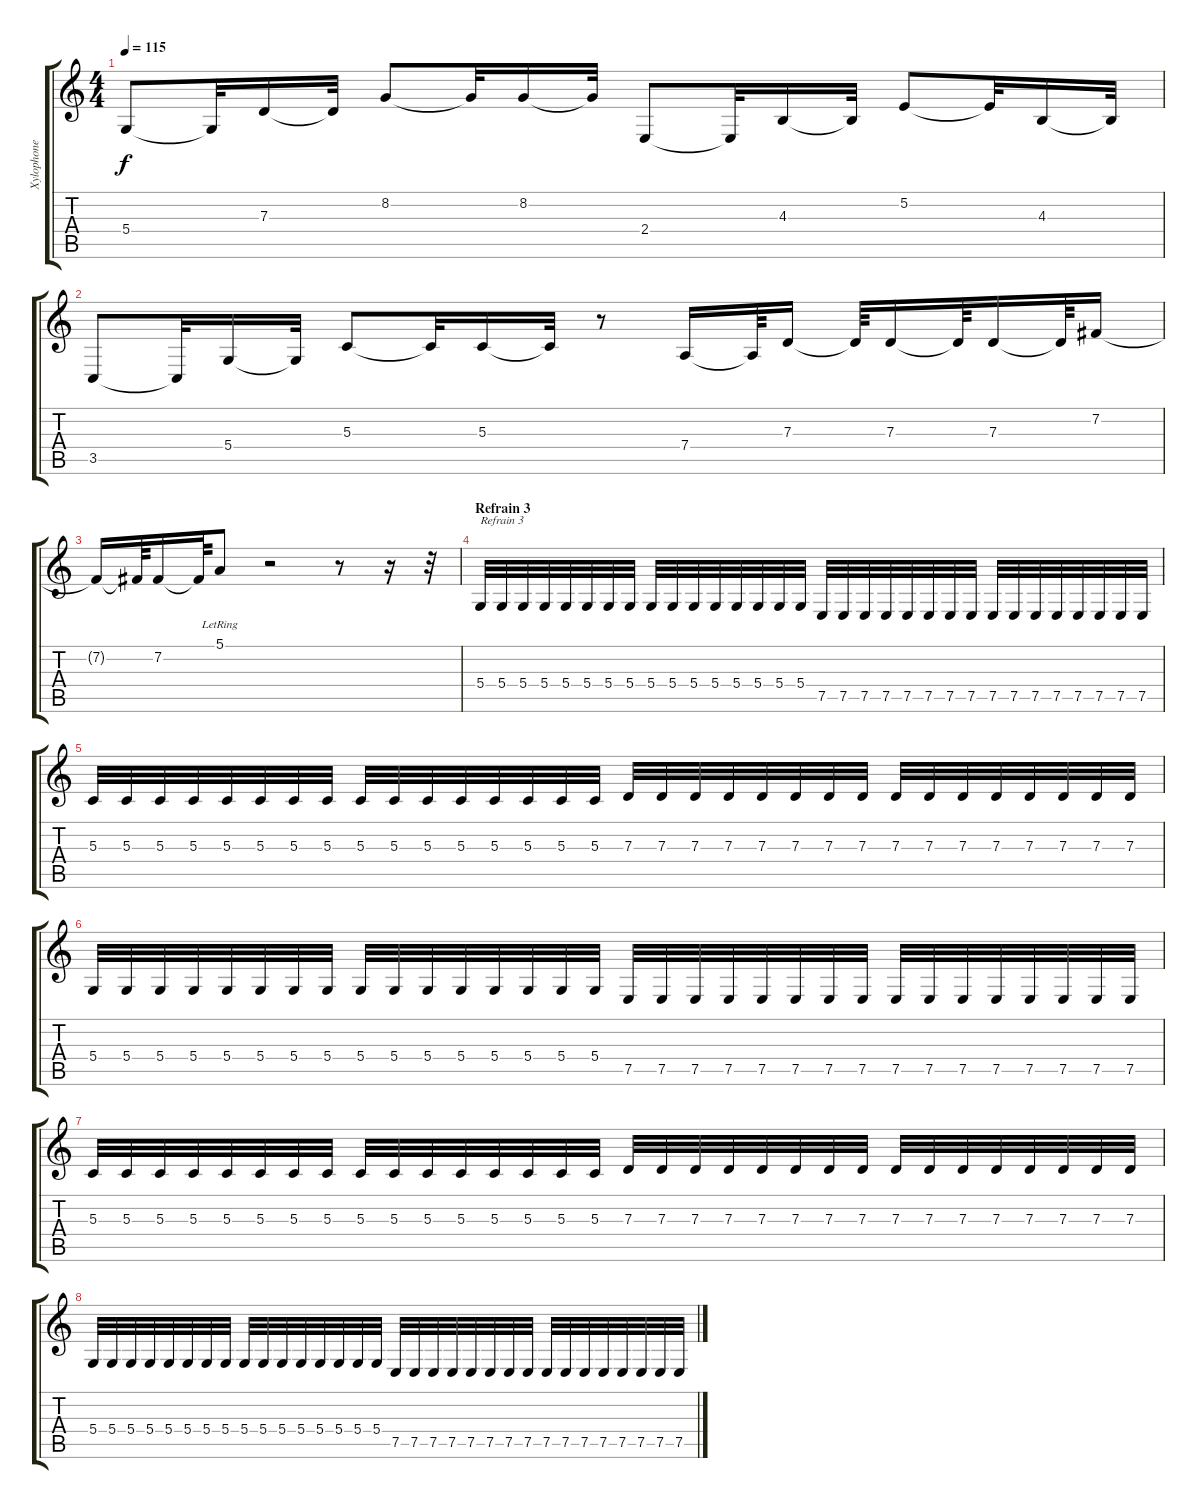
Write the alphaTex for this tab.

\track ("Xylophone" "Xylophone") {instrument xylophone}
\staff {score tabs}
\tuning (E4 B3 G3 D3 A2 E2) {hide}
\ts (4 4)
\tempo 115
\clef g2
\ks c
5.4.8{dy f} 5.4{t}.32 7.3.16 7.3{t}.32 8.2.8 8.2{t}.32 8.2.16 8.2{t}.32 2.4.8 2.4{t}.32 4.3.16 4.3{t}.32 5.2.8 5.2{t}.32 4.3.16 4.3{t}.32 |
3.5.8 3.5{t}.32 5.4.16 5.4{t}.32 5.3.8 5.3{t}.32 5.3.16 5.3{t}.32 r.8 7.4.16 7.4{t}.64 7.3.16 7.3{t}.64 7.3.16 7.3{t}.64 7.3.16 7.3{t}.64 7.2.16 |
7.2{t}.16 7.2{t}.64 7.2.16 7.2{t}.64 5.1{lr}.8 r.2 r.8 r.16 r.32 |
\section ("" "Refrain 3")
5.4.32{txt "Refrain 3"} 5.4.32 5.4.32 5.4.32 5.4.32 5.4.32 5.4.32 5.4.32 5.4.32 5.4.32 5.4.32 5.4.32 5.4.32 5.4.32 5.4.32 5.4.32 7.5.32 7.5.32 7.5.32 7.5.32 7.5.32 7.5.32 7.5.32 7.5.32 7.5.32 7.5.32 7.5.32 7.5.32 7.5.32 7.5.32 7.5.32 7.5.32 |
5.3.32 5.3.32 5.3.32 5.3.32 5.3.32 5.3.32 5.3.32 5.3.32 5.3.32 5.3.32 5.3.32 5.3.32 5.3.32 5.3.32 5.3.32 5.3.32 7.3.32 7.3.32 7.3.32 7.3.32 7.3.32 7.3.32 7.3.32 7.3.32 7.3.32 7.3.32 7.3.32 7.3.32 7.3.32 7.3.32 7.3.32 7.3.32 |
5.4.32 5.4.32 5.4.32 5.4.32 5.4.32 5.4.32 5.4.32 5.4.32 5.4.32 5.4.32 5.4.32 5.4.32 5.4.32 5.4.32 5.4.32 5.4.32 7.5.32 7.5.32 7.5.32 7.5.32 7.5.32 7.5.32 7.5.32 7.5.32 7.5.32 7.5.32 7.5.32 7.5.32 7.5.32 7.5.32 7.5.32 7.5.32 |
5.3.32 5.3.32 5.3.32 5.3.32 5.3.32 5.3.32 5.3.32 5.3.32 5.3.32 5.3.32 5.3.32 5.3.32 5.3.32 5.3.32 5.3.32 5.3.32 7.3.32 7.3.32 7.3.32 7.3.32 7.3.32 7.3.32 7.3.32 7.3.32 7.3.32 7.3.32 7.3.32 7.3.32 7.3.32 7.3.32 7.3.32 7.3.32 |
5.4.32 5.4.32 5.4.32 5.4.32 5.4.32 5.4.32 5.4.32 5.4.32 5.4.32 5.4.32 5.4.32 5.4.32 5.4.32 5.4.32 5.4.32 5.4.32 7.5.32 7.5.32 7.5.32 7.5.32 7.5.32 7.5.32 7.5.32 7.5.32 7.5.32 7.5.32 7.5.32 7.5.32 7.5.32 7.5.32 7.5.32 7.5.32
